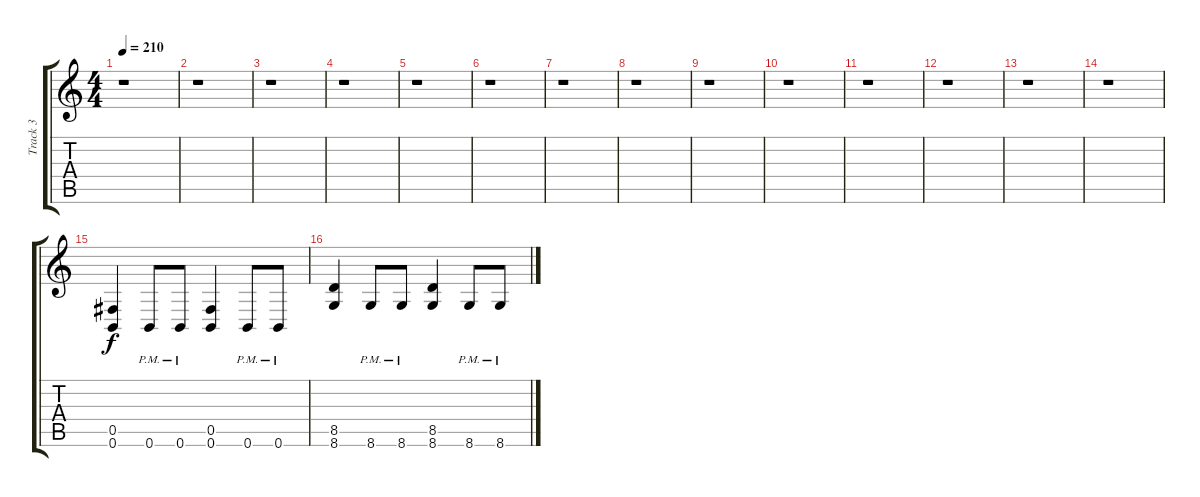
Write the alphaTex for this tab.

\track ("Track 3" "Track 3") {instrument overdrivenguitar}
\staff {score tabs}
\tuning (Db4 Ab3 E3 B2 Gb2 B1) {hide}
\ts (4 4)
\tempo 210
\clef g2
\ks c
r.1{dy f} |
r.1 |
r.1 |
r.1 |
r.1 |
r.1 |
r.1 |
r.1 |
r.1 |
r.1 |
r.1 |
r.1 |
r.1 |
r.1 |
(0.5 0.6).4 0.6{pm}.8 0.6{pm}.8 (0.5 0.6).4 0.6{pm}.8 0.6{pm}.8 |
(8.5 8.6).4 8.6{pm}.8 8.6{pm}.8 (8.5 8.6).4 8.6{pm}.8 8.6{pm}.8
